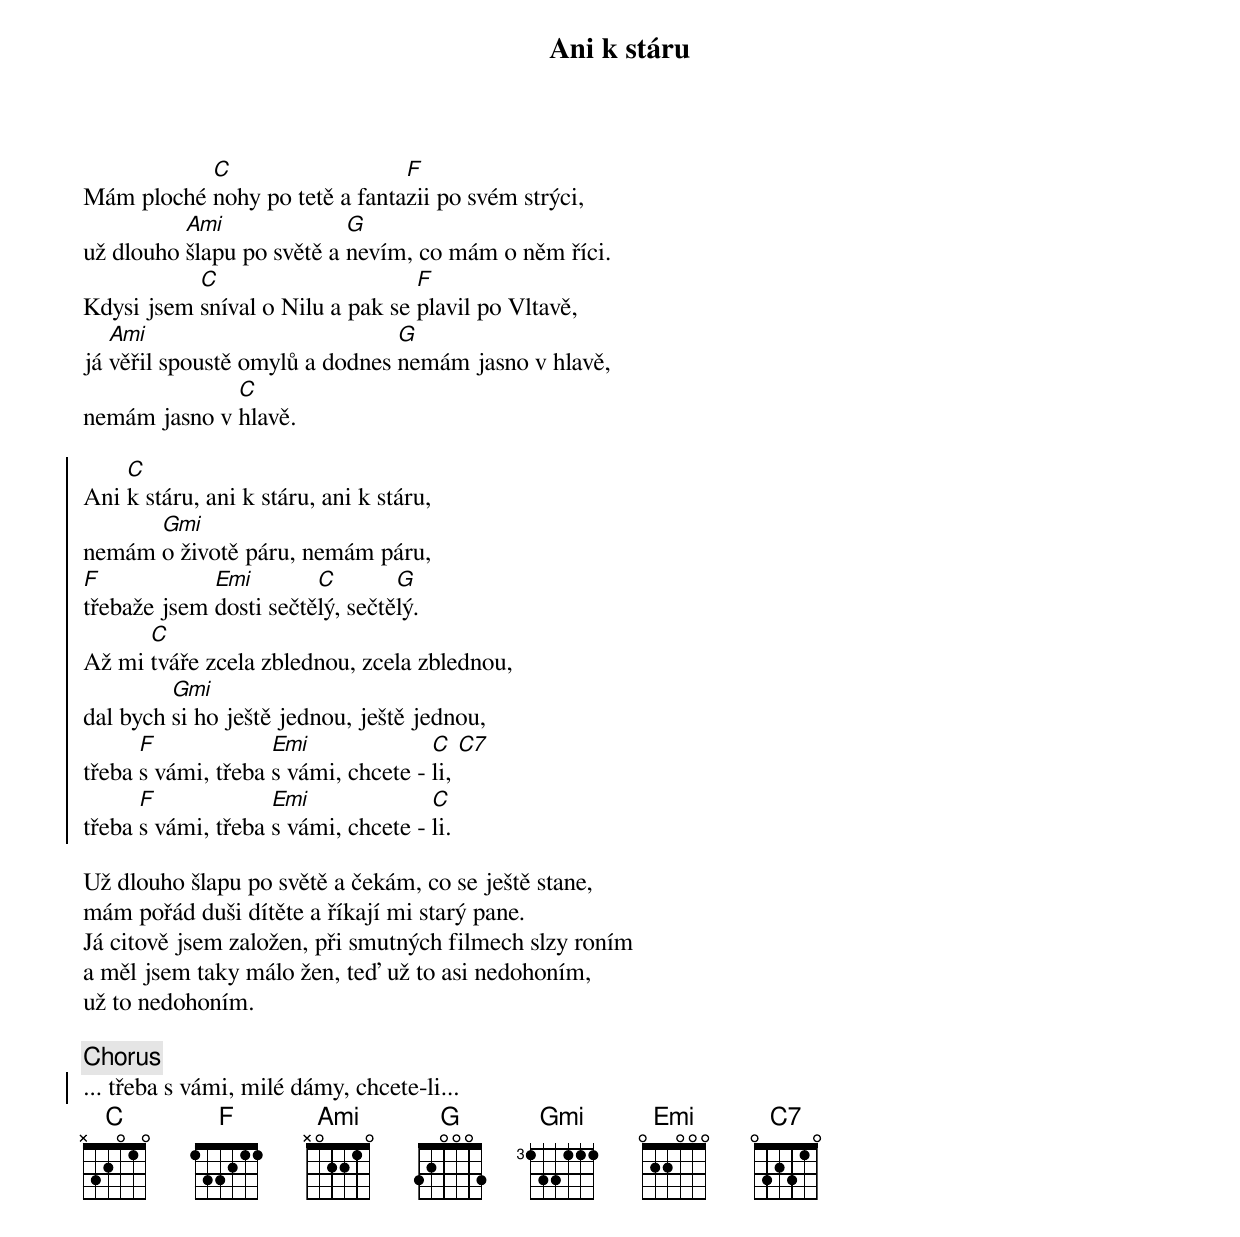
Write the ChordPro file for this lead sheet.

{title: Ani k stáru}
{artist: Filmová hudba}
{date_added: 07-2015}
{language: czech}
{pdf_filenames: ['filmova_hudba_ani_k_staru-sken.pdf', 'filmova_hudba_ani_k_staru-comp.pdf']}
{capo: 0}
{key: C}
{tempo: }
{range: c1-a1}
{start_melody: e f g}
{start_of_verse}
Mám ploché [C]nohy po tetě a fanta[F]zii po svém strýci,
už dlouho [Ami]šlapu po světě a [G]nevím, co mám o něm říci.
Kdysi jsem [C]sníval o Nilu a pak se [F]plavil po Vltavě,
já [Ami]věřil spoustě omylů a dodnes [G]nemám jasno v hlavě,
nemám jasno v [C]hlavě.
{end_of_verse}

{start_of_chorus}
Ani [C]k stáru, ani k stáru, ani k stáru,
nemám [Gmi]o životě páru, nemám páru,
[F]třebaže jsem [Emi]dosti sečtě[C]lý, sečtě[G]lý.
Až mi [C]tváře zcela zblednou, zcela zblednou,
dal bych [Gmi]si ho ještě jednou, ještě jednou,
třeba [F]s vámi, třeba [Emi]s vámi, chcete - [C]li, [C7]
třeba [F]s vámi, třeba [Emi]s vámi, chcete - [C]li.
{end_of_chorus}

{start_of_verse}
Už dlouho šlapu po světě a čekám, co se ještě stane,
mám pořád duši dítěte a říkají mi starý pane.
Já citově jsem založen, při smutných filmech slzy roním
a měl jsem taky málo žen, teď už to asi nedohoním,
už to nedohoním.
{end_of_verse}

{chorus}
{start_of_chorus}
... třeba s vámi, milé dámy, chcete-li...
{end_of_chorus}
